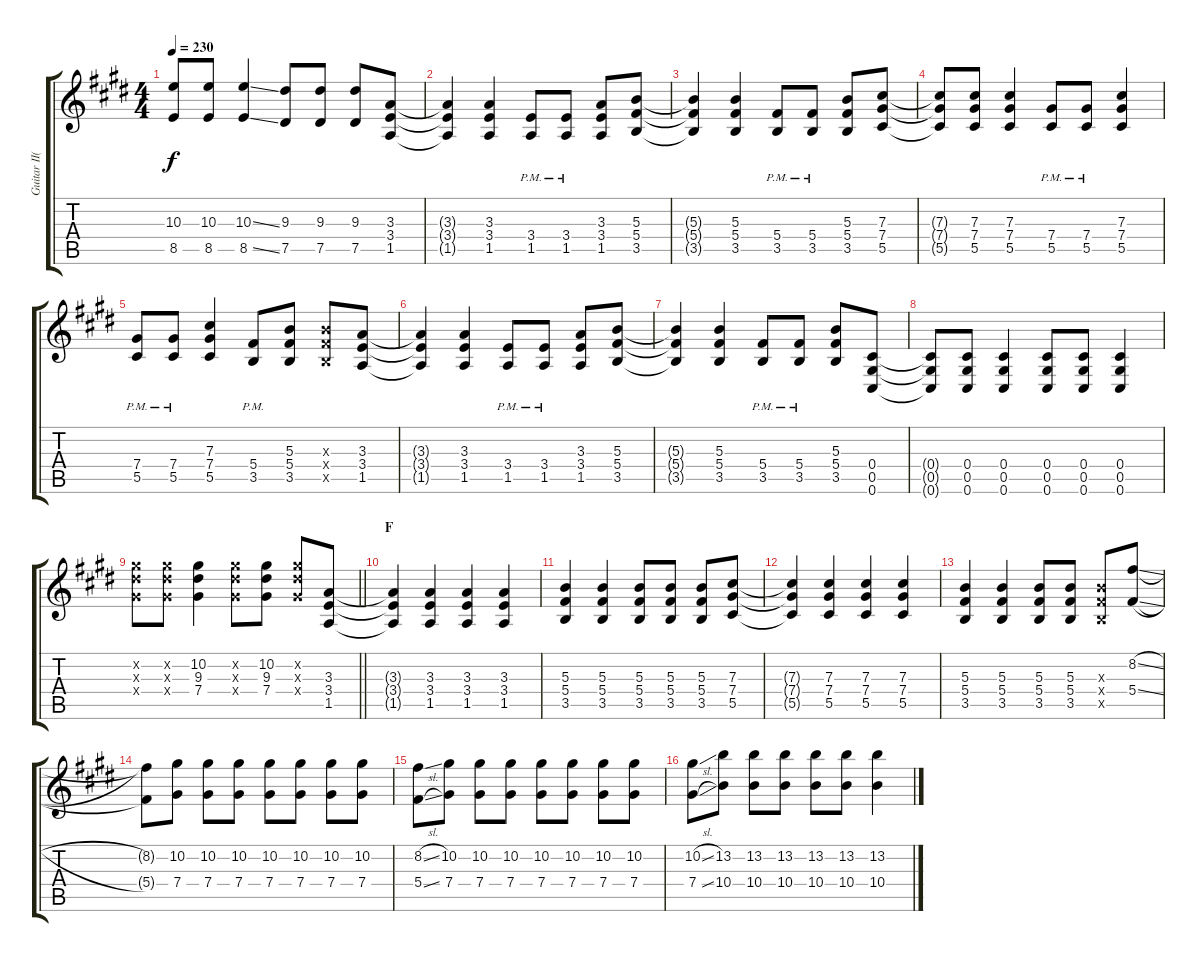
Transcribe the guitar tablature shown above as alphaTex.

\track ("Guitar II(柩)" "Guitar II(") {instrument electricguitarclean}
\staff {score tabs}
\tuning (Eb4 Bb3 Gb3 Db3 Ab2 Db2) {hide}
\ts (4 4)
\tempo 230
\clef g2
\ks e
(10.3 8.5).8{dy f} (10.3 8.5).8 (10.3{ss} 8.5{ss}).4 (9.3 7.5).8 (9.3 7.5).8 (9.3 7.5).8 (3.3 3.4 1.5).8 |
(3.3{t} 3.4{t} 1.5{t}).4 (3.3 3.4 1.5).4 (3.4{pm} 1.5{pm}).8 (3.4{pm} 1.5{pm}).8 (3.3 3.4 1.5).8 (5.3 5.4 3.5).8 |
(5.3{t} 5.4{t} 3.5{t}).4 (5.3 5.4 3.5).4 (5.4{pm} 3.5{pm}).8 (5.4{pm} 3.5{pm}).8 (5.3 5.4 3.5).8 (7.3 7.4 5.5).8 |
(7.3{t} 7.4{t} 5.5{t}).8 (7.3 7.4 5.5).8 (7.3 7.4 5.5).4 (7.4{pm} 5.5{pm}).8 (7.4{pm} 5.5{pm}).8 (7.3 7.4 5.5).4 |
(7.4{pm} 5.5{pm}).8 (7.4{pm} 5.5{pm}).8 (7.3 7.4 5.5).4 (5.4{pm} 3.5{pm}).8 (5.3 5.4 3.5).8 (5.3{x} 5.4{x} 3.5{x}).8 (3.3 3.4 1.5).8 |
(3.3{t} 3.4{t} 1.5{t}).4 (3.3 3.4 1.5).4 (3.4{pm} 1.5{pm}).8 (3.4{pm} 1.5{pm}).8 (3.3 3.4 1.5).8 (5.3 5.4 3.5).8 |
(5.3{t} 5.4{t} 3.5{t}).4 (5.3 5.4 3.5).4 (5.4{pm} 3.5{pm}).8 (5.4{pm} 3.5{pm}).8 (5.3 5.4 3.5).8 (0.4 0.5 0.6).8 |
(0.4{t} 0.5{t} 0.6{t}).8 (0.4 0.5 0.6).8 (0.4 0.5 0.6).4 (0.4 0.5 0.6).8 (0.4 0.5 0.6).8 (0.4 0.5 0.6).4 |
\barLineRight lightlight
(10.2{x} 9.3{x} 7.4{x}).8 (10.2{x} 9.3{x} 7.4{x}).8 (10.2 9.3 7.4).4 (10.2{x} 9.3{x} 7.4{x}).8 (10.2 9.3 7.4).8 (10.2{x} 9.3{x} 7.4{x}).8 (3.3 3.4 1.5).8 |
\section ("" "F")
(3.3{t} 3.4{t} 1.5{t}).4 (3.3 3.4 1.5).4 (3.3 3.4 1.5).4 (3.3 3.4 1.5).4 |
(5.3 5.4 3.5).4 (5.3 5.4 3.5).4 (5.3 5.4 3.5).8 (5.3 5.4 3.5).8 (5.3 5.4 3.5).8 (7.3 7.4 5.5).8 |
(7.3{t} 7.4{t} 5.5{t}).4 (7.3 7.4 5.5).4 (7.3 7.4 5.5).4 (7.3 7.4 5.5).4 |
(5.3 5.4 3.5).4 (5.3 5.4 3.5).4 (5.3 5.4 3.5).8 (5.3 5.4 3.5).8 (5.3{x} 5.4{x} 3.5{x}).8 (8.2{sl} 5.4{sl}).8 |
(8.2{t} 5.4{t}).8 (10.2 7.4).8 (10.2 7.4).8 (10.2 7.4).8 (10.2 7.4).8 (10.2 7.4).8 (10.2 7.4).8 (10.2 7.4).8 |
(8.2{sl} 5.4{sl}).8 (10.2 7.4).8 (10.2 7.4).8 (10.2 7.4).8 (10.2 7.4).8 (10.2 7.4).8 (10.2 7.4).8 (10.2 7.4).8 |
(10.2{sl} 7.4{sl}).8 (13.2 10.4).8 (13.2 10.4).8 (13.2 10.4).8 (13.2 10.4).8 (13.2 10.4).8 (13.2 10.4).4
